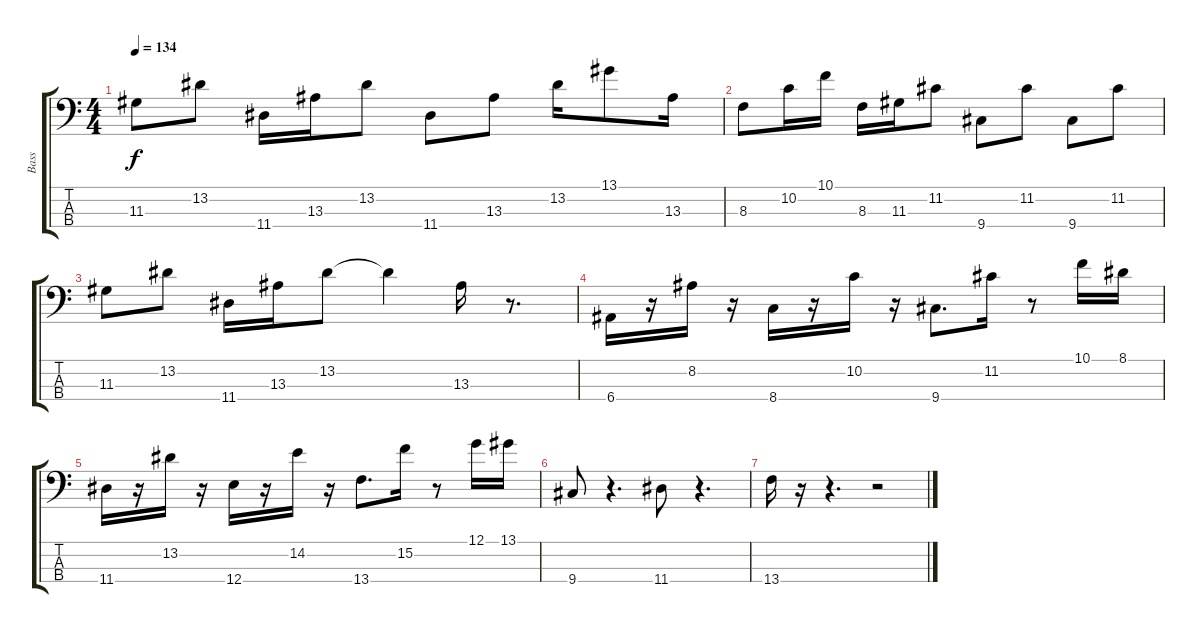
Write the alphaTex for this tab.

\track ("Bass" "Bass") {instrument electricbasspick}
\staff {score tabs}
\tuning (G2 D2 A1 E1) {hide}
\ts (4 4)
\tempo 134
\clef f4
\ks c
11.3.8{dy f} 13.2.8 11.4.16 13.3.16 13.2.8 11.4.8 13.3.8 13.2.16 13.1.8 13.3.16 |
8.3.8 10.2.16 10.1.16 8.3.16 11.3.16 11.2.8 9.4.8 11.2.8 9.4.8 11.2.8 |
11.3.8 13.2.8 11.4.16 13.3.16 13.2.8 13.2{t}.4 13.3.16 r.8{d} |
6.4.16{instrument lead2sawtooth} r.16 8.2.16 r.16 8.4.16 r.16 10.2.16 r.16 9.4.8{d} 11.2.16 r.8 10.1.16 8.1.16 |
11.4.16 r.16 13.2.16 r.16 12.4.16 r.16 14.2.16 r.16 13.4.8{d} 15.2.16 r.8 12.1.16 13.1.16 |
9.4.8 r.4{d} 11.4.8 r.4{d} |
13.4.16 r.16 r.4{d} r.2
